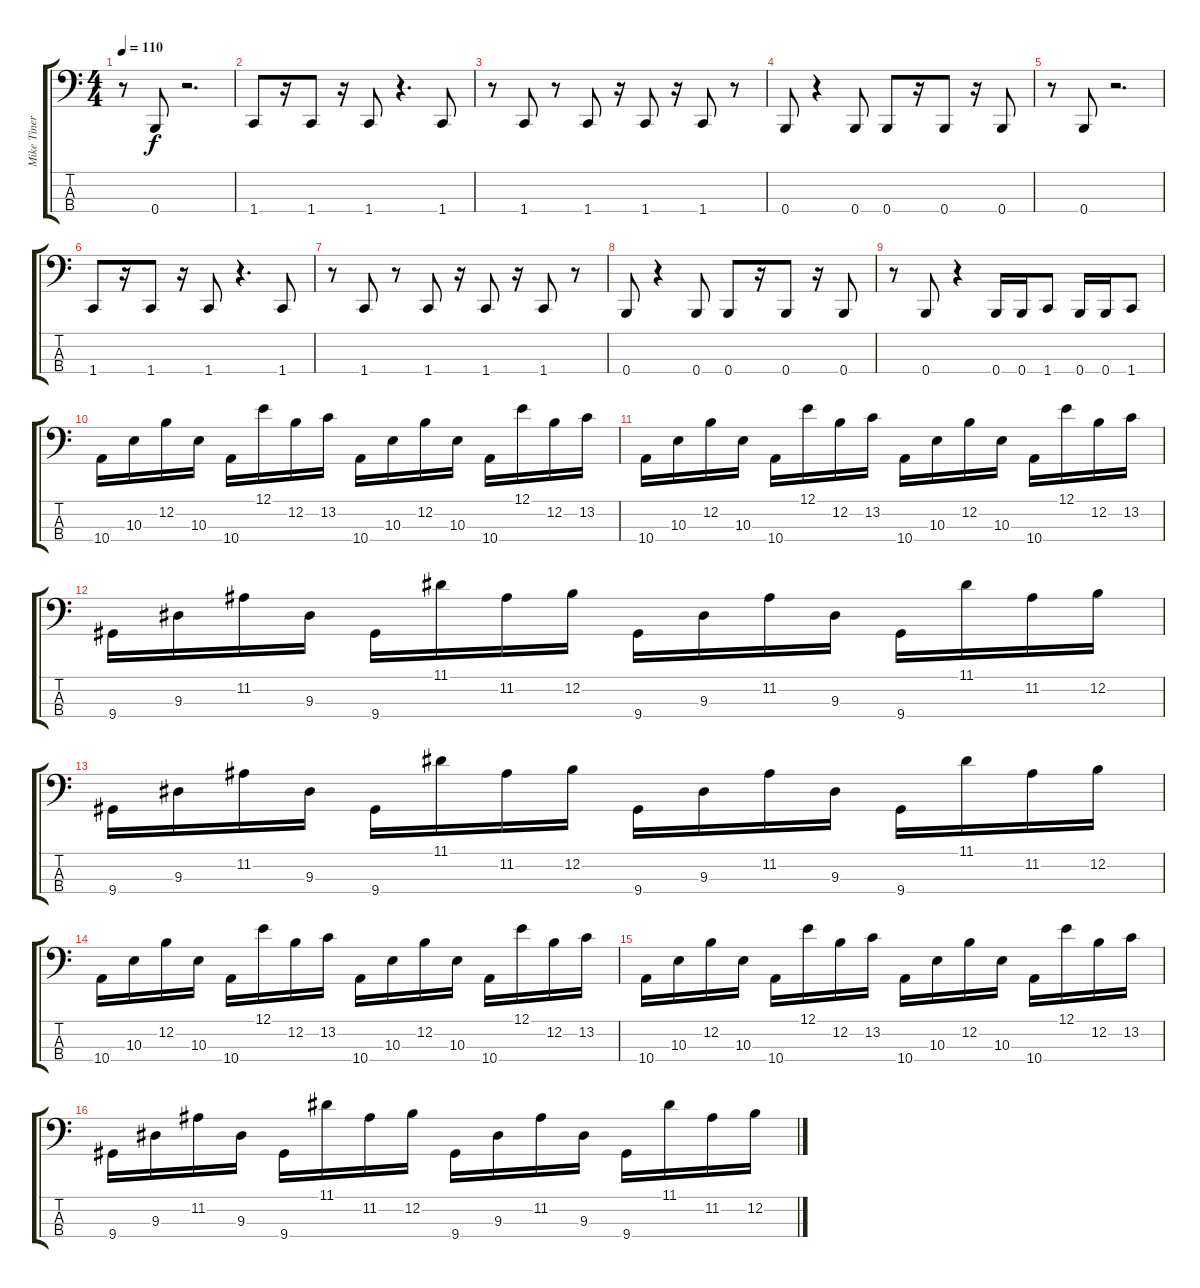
\track ("Mike Tiner (Bass)" "Mike Tiner") {instrument electricbassfinger}
\staff {score tabs}
\tuning (E2 B1 Gb1 B0) {hide}
\ts (4 4)
\tempo 110
\clef f4
\ks c
r.8{dy f} 0.4.8 r.2{d} |
1.4.8 r.16 1.4.8 r.16 1.4.8 r.4{d} 1.4.8 |
r.8 1.4.8 r.8 1.4.8 r.16 1.4.8 r.16 1.4.8 r.8 |
0.4.8 r.4 0.4.8 0.4.8 r.16 0.4.8 r.16 0.4.8 |
r.8 0.4.8 r.2{d} |
1.4.8 r.16 1.4.8 r.16 1.4.8 r.4{d} 1.4.8 |
r.8 1.4.8 r.8 1.4.8 r.16 1.4.8 r.16 1.4.8 r.8 |
0.4.8 r.4 0.4.8 0.4.8 r.16 0.4.8 r.16 0.4.8 |
r.8 0.4.8 r.4 0.4.16 0.4.16 1.4.8 0.4.16 0.4.16 1.4.8 |
10.4.16 10.3.16 12.2.16 10.3.16 10.4.16 12.1.16 12.2.16 13.2.16 10.4.16 10.3.16 12.2.16 10.3.16 10.4.16 12.1.16 12.2.16 13.2.16 |
10.4.16 10.3.16 12.2.16 10.3.16 10.4.16 12.1.16 12.2.16 13.2.16 10.4.16 10.3.16 12.2.16 10.3.16 10.4.16 12.1.16 12.2.16 13.2.16 |
9.4.16 9.3.16 11.2.16 9.3.16 9.4.16 11.1.16 11.2.16 12.2.16 9.4.16 9.3.16 11.2.16 9.3.16 9.4.16 11.1.16 11.2.16 12.2.16 |
9.4.16 9.3.16 11.2.16 9.3.16 9.4.16 11.1.16 11.2.16 12.2.16 9.4.16 9.3.16 11.2.16 9.3.16 9.4.16 11.1.16 11.2.16 12.2.16 |
10.4.16 10.3.16 12.2.16 10.3.16 10.4.16 12.1.16 12.2.16 13.2.16 10.4.16 10.3.16 12.2.16 10.3.16 10.4.16 12.1.16 12.2.16 13.2.16 |
10.4.16 10.3.16 12.2.16 10.3.16 10.4.16 12.1.16 12.2.16 13.2.16 10.4.16 10.3.16 12.2.16 10.3.16 10.4.16 12.1.16 12.2.16 13.2.16 |
9.4.16 9.3.16 11.2.16 9.3.16 9.4.16 11.1.16 11.2.16 12.2.16 9.4.16 9.3.16 11.2.16 9.3.16 9.4.16 11.1.16 11.2.16 12.2.16
